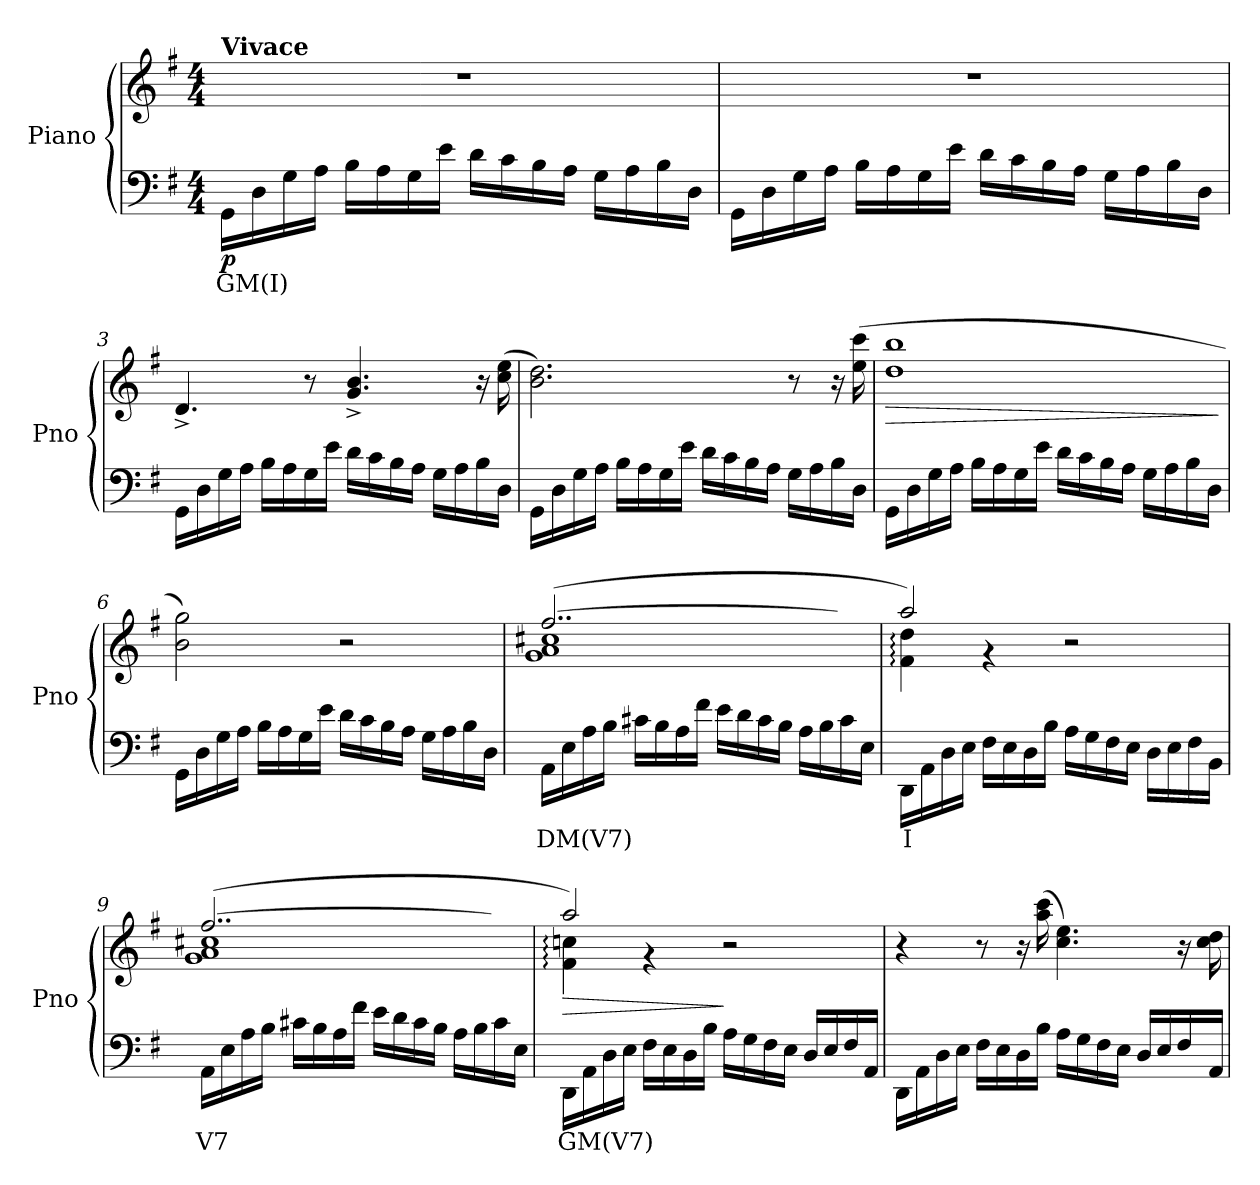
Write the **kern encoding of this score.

**kern	**text	**kern	**dynam
*part1	*part1	*part1	*part1
*staff2	*staff2	*staff1	*staff1/2
*I"Piano	*	*	*
*I'Pno	*	*	*
*clefF4	*	*clefG2	*
*k[f#]	*	*k[f#]	*
*M4/4	*	*M4/4	*
=1	=1	=1	=1
!	!	!LO:TX:a:B:t=Vivace	!
!	!LO:LY:b	!	!LO:DY:b=2
16GG\LL	GM(I)	1r	p
16D\	.	.	.
16G\	.	.	.
16A\JJ	.	.	.
16B\LL	.	.	.
16A\	.	.	.
16G\	.	.	.
16e\JJ	.	.	.
16d\LL	.	.	.
16c\	.	.	.
16B\	.	.	.
16A\JJ	.	.	.
16G\LL	.	.	.
16A\	.	.	.
16B\	.	.	.
16D\JJ	.	.	.
=2	=2	=2	=2
16GG\LL	.	1r	.
16D\	.	.	.
16G\	.	.	.
16A\JJ	.	.	.
16B\LL	.	.	.
16A\	.	.	.
16G\	.	.	.
16e\JJ	.	.	.
16d\LL	.	.	.
16c\	.	.	.
16B\	.	.	.
16A\JJ	.	.	.
16G\LL	.	.	.
16A\	.	.	.
16B\	.	.	.
16D\JJ	.	.	.
!!LO:LB:g=z
=3	=3	=3	=3
16GG\LL	.	4.d^/	.
16D\	.	.	.
16G\	.	.	.
16A\JJ	.	.	.
16B\LL	.	.	.
16A\	.	.	.
16G\	.	8r	.
16e\JJ	.	.	.
16d\LL	.	4.g/^ 4.b/^	.
16c\	.	.	.
16B\	.	.	.
16A\JJ	.	.	.
16G\LL	.	.	.
16A\	.	.	.
16B\	.	16r	.
16D\JJ	.	(>16cc\ 16ee\	.
!!LO:PB:g=z
=4	=4	=4	=4
16GG\LL	.	2.b\ 2.dd\)	.
16D\	.	.	.
16G\	.	.	.
16A\JJ	.	.	.
16B\LL	.	.	.
16A\	.	.	.
16G\	.	.	.
16e\JJ	.	.	.
16d\LL	.	.	.
16c\	.	.	.
16B\	.	.	.
16A\JJ	.	.	.
16G\LL	.	8r	.
16A\	.	.	.
16B\	.	16r	.
16D\JJ	.	(>16ee\ 16ccc\	.
=5	=5	=5	=5
!	!	!	!LO:HP:b
16GG\LL	.	1dd 1bb	>
16D\	.	.	.
16G\	.	.	.
16A\JJ	.	.	.
16B\LL	.	.	.
16A\	.	.	.
16G\	.	.	.
16e\JJ	.	.	.
16d\LL	.	.	.
16c\	.	.	.
16B\	.	.	.
16A\JJ	.	.	.
16G\LL	.	.	.
16A\	.	.	.
16B\	.	.	.
16D\JJ	.	.	.
.	.	.	]
!!LO:LB:g=z
=6	=6	=6	=6
16GG\LL	.	2b\ 2gg\)	.
16D\	.	.	.
16G\	.	.	.
16A\JJ	.	.	.
16B\LL	.	.	.
16A\	.	.	.
16G\	.	.	.
16e\JJ	.	.	.
16d\LL	.	2r	.
16c\	.	.	.
16B\	.	.	.
16A\JJ	.	.	.
16G\LL	.	.	.
16A\	.	.	.
16B\	.	.	.
16D\JJ	.	.	.
!!LO:LB:g=z
=7	=7	=7	=7
!	!LO:LY:b	!	!
*	*	*^	*
16AA\LL	DM(V7)	(>[2..ff#/	1g 1a 1cc#X	.
16E\	.	.	.	.
16A\	.	.	.	.
16B\JJ	.	.	.	.
16c#X\LL	.	.	.	.
16B\	.	.	.	.
16A\	.	.	.	.
16f#\JJ	.	.	.	.
16e\LL	.	.	.	.
16d\	.	.	.	.
16c#\	.	.	.	.
16B\JJ	.	.	.	.
16A\LL	.	.	.	.
16B\	.	.	.	.
16c#\	.	16ff#LLyy]	.	.
16E\JJ	.	16ee/JJ	.	.
=8	=8	=8	=8	=8
!	!LO:LY:b	!	!	!
16DD\LL	I	2aa/)	4f#\: 4dd\:	.
16AA\	.	.	.	.
16D\	.	.	.	.
16E\JJ	.	.	.	.
16F#\LL	.	.	4r	.
16E\	.	.	.	.
16D\	.	.	.	.
16B\JJ	.	.	.	.
16A\LL	.	2r	2ryy	.
16G\	.	.	.	.
16F#\	.	.	.	.
16E\JJ	.	.	.	.
16D\LL	.	.	.	.
16E\	.	.	.	.
16F#\	.	.	.	.
16BB\JJ	.	.	.	.
!!LO:PB:g=z	!!
=9	=9	=9	=9	=9
!	!LO:LY:b	!	!	!
16AA\LL	V7	(>[2..ff#/	1g 1a 1cc#X	.
16E\	.	.	.	.
16A\	.	.	.	.
16B\JJ	.	.	.	.
16c#X\LL	.	.	.	.
16B\	.	.	.	.
16A\	.	.	.	.
16f#\JJ	.	.	.	.
16e\LL	.	.	.	.
16d\	.	.	.	.
16c#\	.	.	.	.
16B\JJ	.	.	.	.
16A\LL	.	.	.	.
16B\	.	.	.	.
16c#\	.	16ff#LLyy]	.	.
16E\JJ	.	16ee/JJ	.	.
!!LO:PB:g=z	!!
=10	=10	=10	=10	=10
!	!LO:LY:b	!	!	!LO:HP:b
16DD\LL	GM(V7)	2aa/)	4f#\: 4ccn\:	>
16AA\	.	.	.	.
16D\	.	.	.	.
16E\JJ	.	.	.	.
16F#\LL	.	.	4r	.
16E\	.	.	.	.
16D\	.	.	.	.
16B\JJ	.	.	.	.
16A\LL	.	2r	2ryy	]
16G\	.	.	.	.
16F#\	.	.	.	.
16E\JJ	.	.	.	.
16D/LL	.	.	.	.
16E/	.	.	.	.
16F#/	.	.	.	.
16AA/JJ	.	.	.	.
*	*	*v	*v	*
=11	=11	=11	=11
16DD\LL	.	4r	.
16AA\	.	.	.
16D\	.	.	.
16E\JJ	.	.	.
16F#\LL	.	8r	.
16E\	.	.	.
16D\	.	16r	.
16B\JJ	.	(>16aa\ 16ccc\	.
16A\LL	.	4.cc\ 4.ee\)	.
16G\	.	.	.
16F#\	.	.	.
16E\JJ	.	.	.
16D/LL	.	.	.
16E/	.	.	.
16F#/	.	16r	.
16AA/JJ	.	16cc\ 16dd\	.
=	=	=	=
*-	*-	*-	*-
